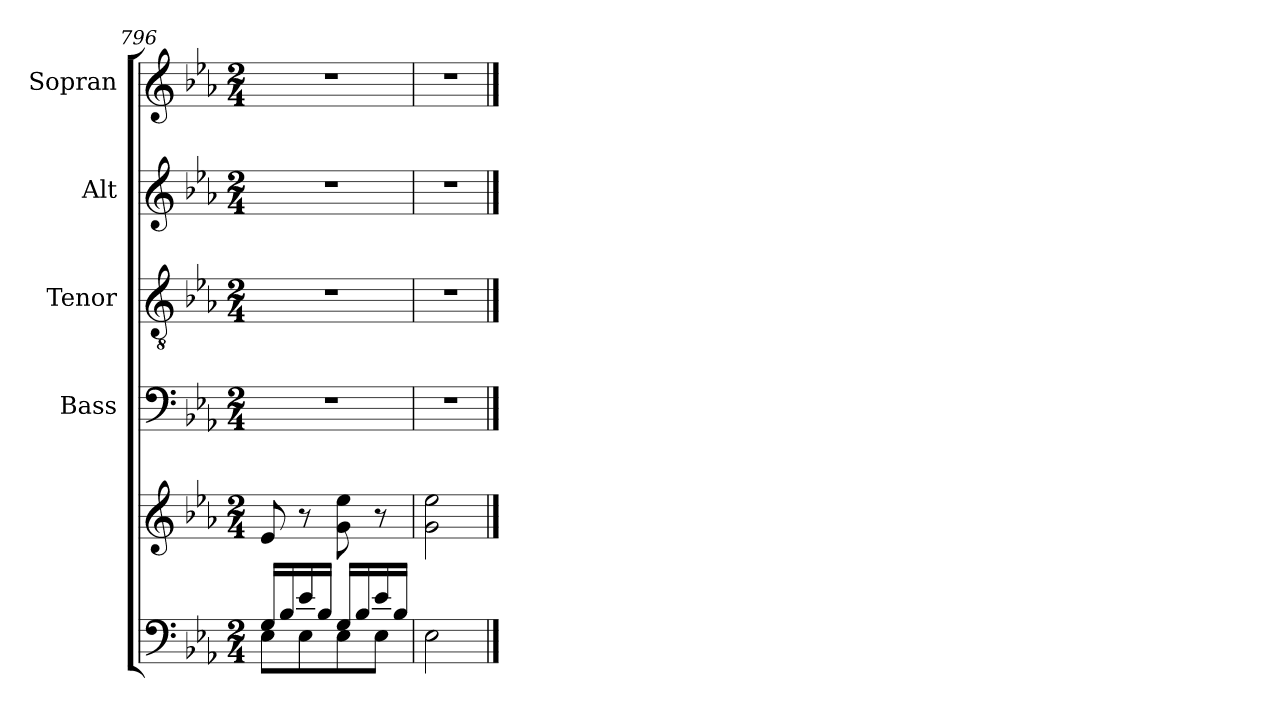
**kern	**kern	**kern	**kern	**kern	**kern
*part5	*part5	*part4	*part3	*part2	*part1
*staff6	*staff5	*staff4	*staff3	*staff2	*staff1
*	*	*I"Bass	*I"Tenor	*I"Alt	*I"Sopran
*	*	*I'B.	*I'T.	*I'A.	*I'S.
*clefF4	*clefG2	*clefF4	*clefGv2	*clefG2	*clefG2
*k[b-e-a-]	*k[b-e-a-]	*k[b-e-a-]	*k[b-e-a-]	*k[b-e-a-]	*k[b-e-a-]
*E-:	*E-:	*E-:	*E-:	*E-:	*E-:
*M2/4	*M2/4	*M2/4	*M2/4	*M2/4	*M2/4
=796	=796	=796	=796	=796	=796
*^	*	*	*	*	*
16G/LL	8E-\L	8e-/	2r	2r	2r	2r
16B-/	.	.	.	.	.	.
16e-/	8E-\	8r	.	.	.	.
16B-/JJ	.	.	.	.	.	.
16G/LL	8E-\	8g\ 8ee-\	.	.	.	.
16B-/	.	.	.	.	.	.
16e-/	8E-\J	8r	.	.	.	.
16B-/JJ	.	.	.	.	.	.
*v	*v	*	*	*	*	*
=797	=797	=797	=797	=797	=797
2E-\	2g\ 2ee-\	2r	2r	2r	2r
==	==	==	==	==	==
*-	*-	*-	*-	*-	*-
